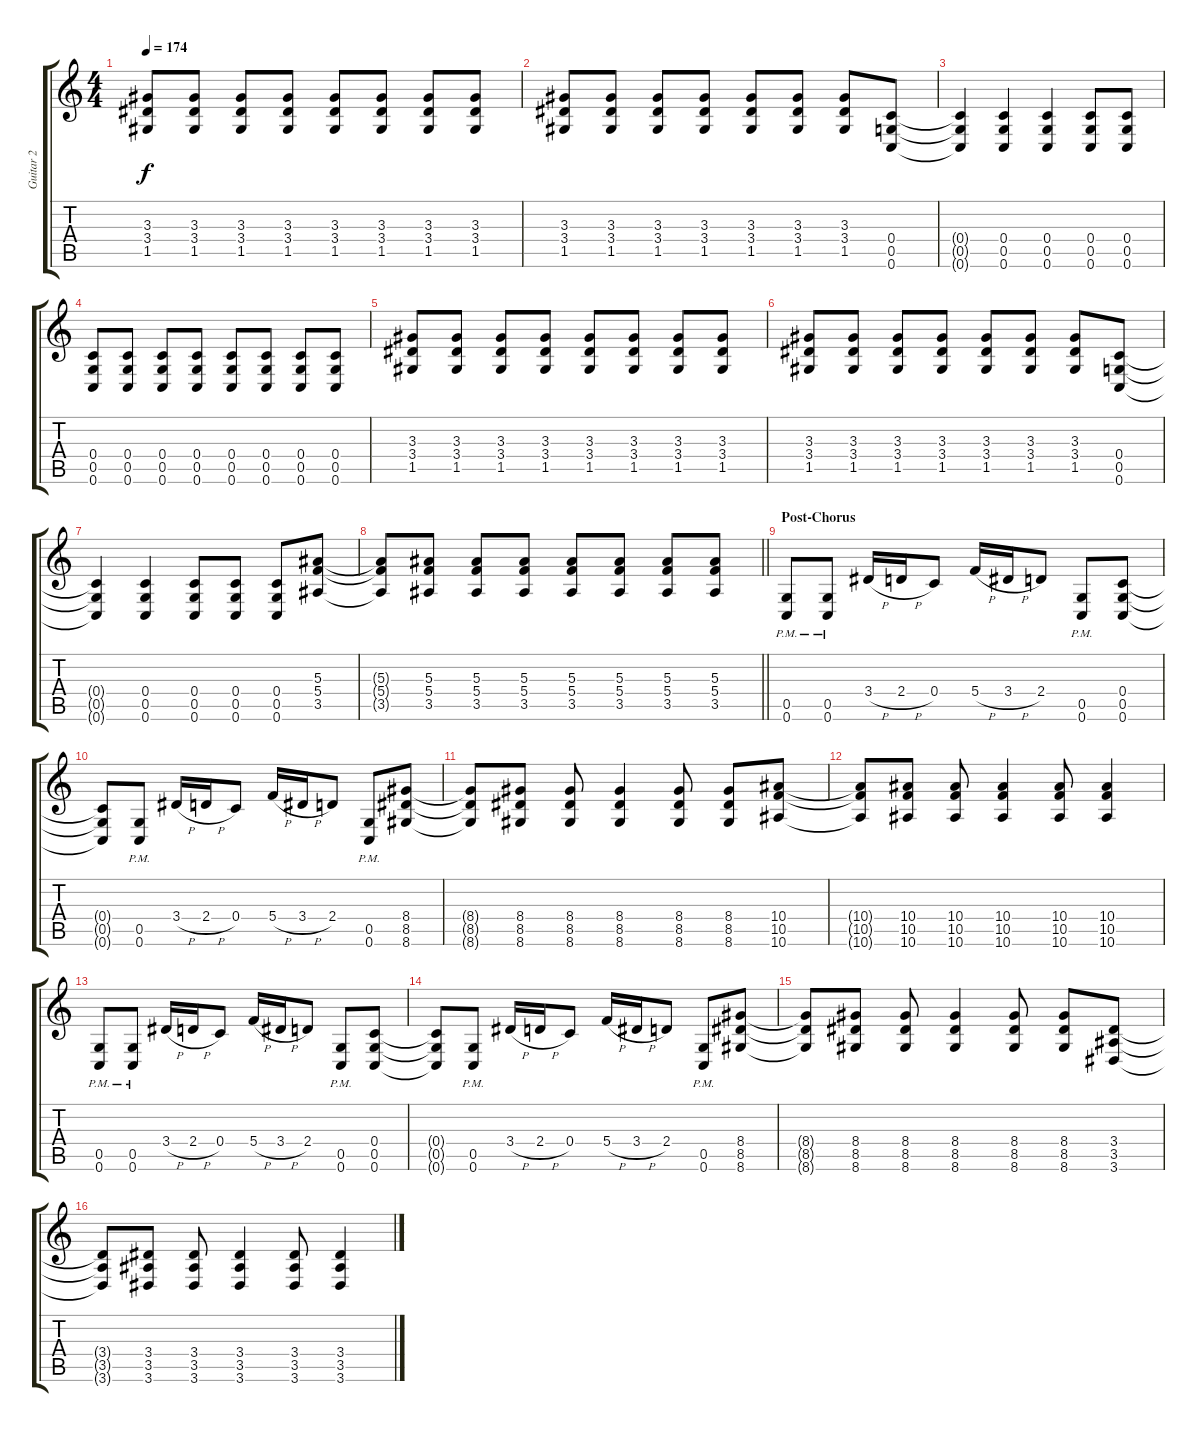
\track ("Guitar 2" "Guitar 2") {instrument distortionguitar}
\staff {score tabs}
\tuning (D4 A3 F3 C3 G2 C2) {hide}
\ts (4 4)
\tempo 174
\clef g2
\ks c
(3.3 3.4 1.5).8{dy f} (3.3 3.4 1.5).8 (3.3 3.4 1.5).8 (3.3 3.4 1.5).8 (3.3 3.4 1.5).8 (3.3 3.4 1.5).8 (3.3 3.4 1.5).8 (3.3 3.4 1.5).8 |
(3.3 3.4 1.5).8 (3.3 3.4 1.5).8 (3.3 3.4 1.5).8 (3.3 3.4 1.5).8 (3.3 3.4 1.5).8 (3.3 3.4 1.5).8 (3.3 3.4 1.5).8 (0.4 0.5 0.6).8 |
(0.4{t} 0.5{t} 0.6{t}).4 (0.4 0.5 0.6).4 (0.4 0.5 0.6).4 (0.4 0.5 0.6).8 (0.4 0.5 0.6).8 |
(0.4 0.5 0.6).8 (0.4 0.5 0.6).8 (0.4 0.5 0.6).8 (0.4 0.5 0.6).8 (0.4 0.5 0.6).8 (0.4 0.5 0.6).8 (0.4 0.5 0.6).8 (0.4 0.5 0.6).8 |
(3.3 3.4 1.5).8 (3.3 3.4 1.5).8 (3.3 3.4 1.5).8 (3.3 3.4 1.5).8 (3.3 3.4 1.5).8 (3.3 3.4 1.5).8 (3.3 3.4 1.5).8 (3.3 3.4 1.5).8 |
(3.3 3.4 1.5).8 (3.3 3.4 1.5).8 (3.3 3.4 1.5).8 (3.3 3.4 1.5).8 (3.3 3.4 1.5).8 (3.3 3.4 1.5).8 (3.3 3.4 1.5).8 (0.4 0.5 0.6).8 |
(0.4{t} 0.5{t} 0.6{t}).4 (0.4 0.5 0.6).4 (0.4 0.5 0.6).8 (0.4 0.5 0.6).8 (0.4 0.5 0.6).8 (5.3 5.4 3.5).8 |
\barLineRight lightlight
(5.3{t} 5.4{t} 3.5{t}).8 (5.3 5.4 3.5).8 (5.3 5.4 3.5).8 (5.3 5.4 3.5).8 (5.3 5.4 3.5).8 (5.3 5.4 3.5).8 (5.3 5.4 3.5).8 (5.3 5.4 3.5).8 |
\section ("" "Post-Chorus")
(0.5{pm} 0.6{pm}).8 (0.5{pm} 0.6{pm}).8 3.4{h}.16 2.4{h}.16 0.4.8 5.4{h}.16 3.4{h}.16 2.4.8 (0.5{pm} 0.6{pm}).8 (0.4 0.5 0.6).8 |
(0.4{t} 0.5{t} 0.6{t}).8 (0.5{pm} 0.6{pm}).8 3.4{h}.16 2.4{h}.16 0.4.8 5.4{h}.16 3.4{h}.16 2.4.8 (0.5{pm} 0.6{pm}).8 (8.4 8.5 8.6).8 |
(8.4{t} 8.5{t} 8.6{t}).8 (8.4 8.5 8.6).8 (8.4 8.5 8.6).8 (8.4 8.5 8.6).4 (8.4 8.5 8.6).8 (8.4 8.5 8.6).8 (10.4 10.5 10.6).8 |
(10.4{t} 10.5{t} 10.6{t}).8 (10.4 10.5 10.6).8 (10.4 10.5 10.6).8 (10.4 10.5 10.6).4 (10.4 10.5 10.6).8 (10.4 10.5 10.6).4 |
(0.5{pm} 0.6{pm}).8 (0.5{pm} 0.6{pm}).8 3.4{h}.16 2.4{h}.16 0.4.8 5.4{h}.16 3.4{h}.16 2.4.8 (0.5{pm} 0.6{pm}).8 (0.4 0.5 0.6).8 |
(0.4{t} 0.5{t} 0.6{t}).8 (0.5{pm} 0.6{pm}).8 3.4{h}.16 2.4{h}.16 0.4.8 5.4{h}.16 3.4{h}.16 2.4.8 (0.5{pm} 0.6{pm}).8 (8.4 8.5 8.6).8 |
(8.4{t} 8.5{t} 8.6{t}).8 (8.4 8.5 8.6).8 (8.4 8.5 8.6).8 (8.4 8.5 8.6).4 (8.4 8.5 8.6).8 (8.4 8.5 8.6).8 (3.4 3.5 3.6).8 |
(3.4{t} 3.5{t} 3.6{t}).8 (3.4 3.5 3.6).8 (3.4 3.5 3.6).8 (3.4 3.5 3.6).4 (3.4 3.5 3.6).8 (3.4 3.5 3.6).4
